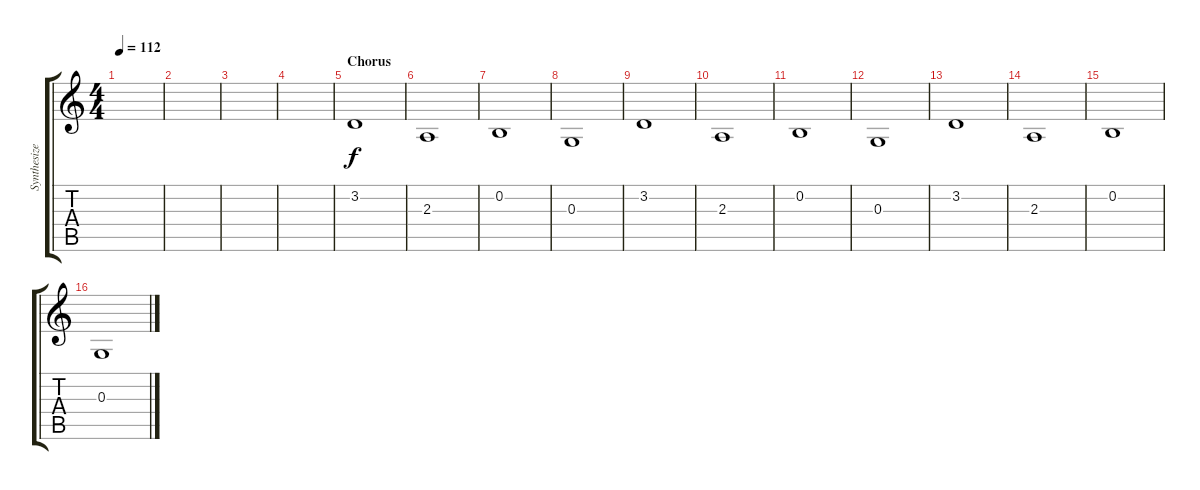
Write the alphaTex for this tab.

\track ("Synthesizer" "Synthesize") {instrument stringensemble2}
\staff {score tabs}
\tuning (E4 B3 G3 D3 A2 E2) {hide}
\ts (4 4)
\tempo 112
\clef g2
\ks c
|
|
|
|
\section ("" "Chorus")
3.2.1{volume 8} |
2.3.1 |
0.2.1 |
0.3.1 |
3.2.1 |
2.3.1 |
0.2.1 |
0.3.1 |
3.2.1 |
2.3.1 |
0.2.1 |
0.3.1
